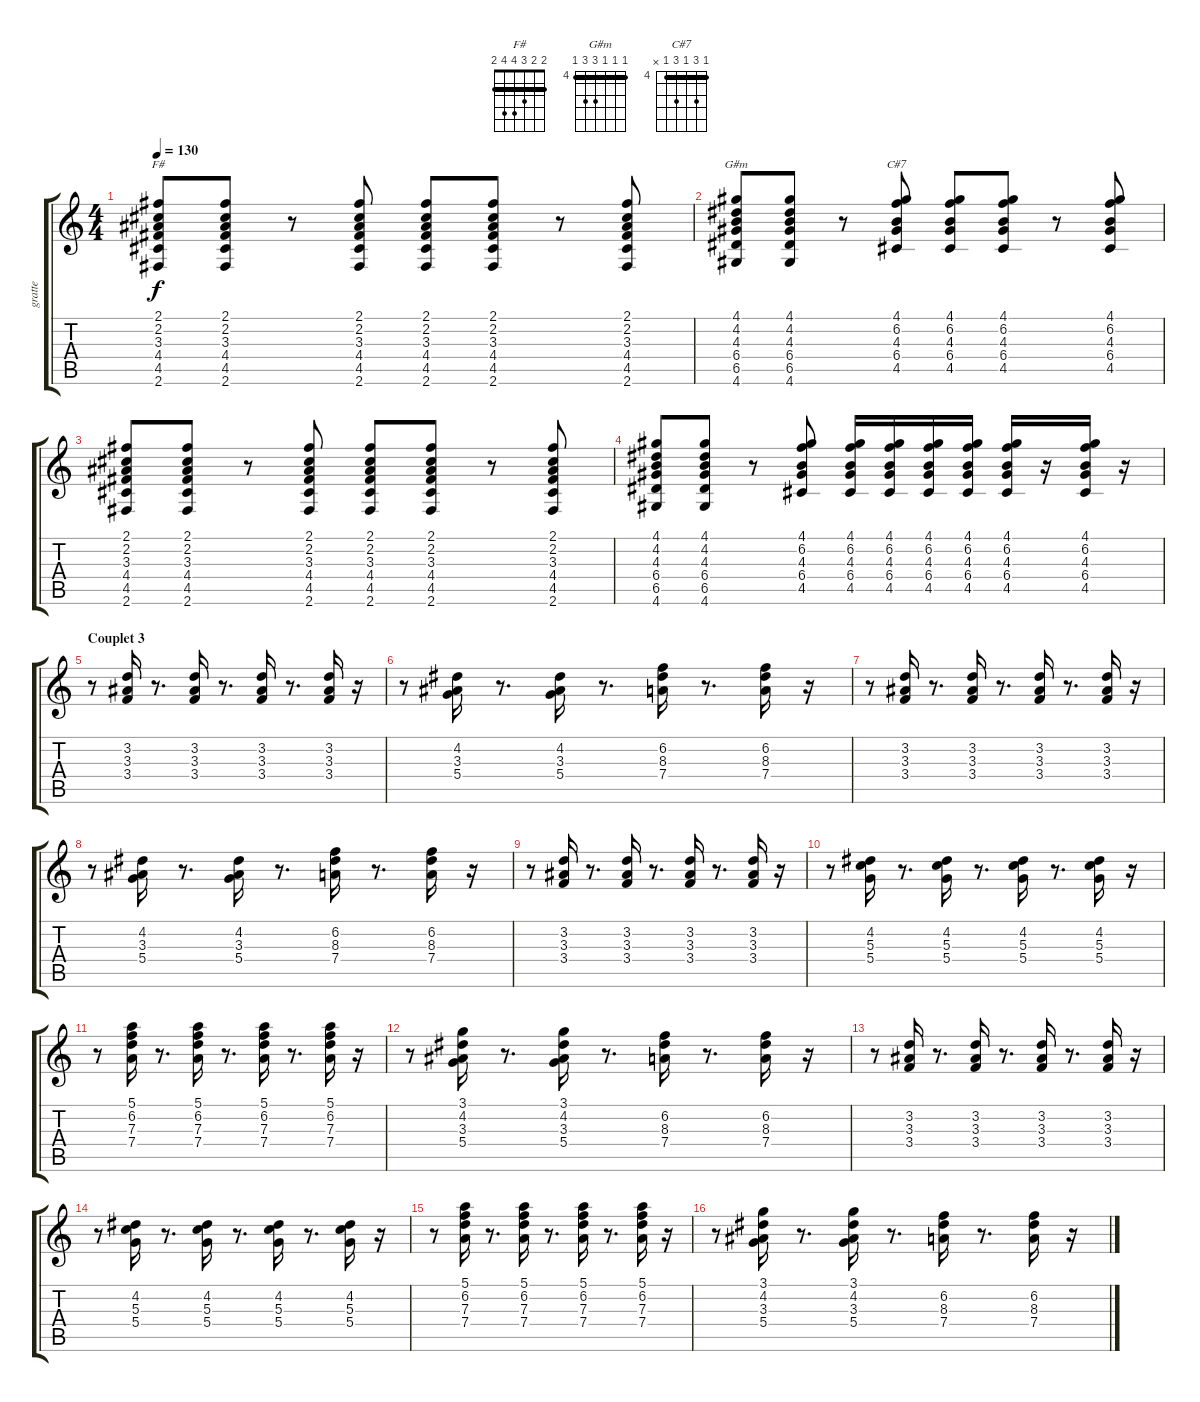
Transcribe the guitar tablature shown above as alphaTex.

\track ("gratte" "gratte") {instrument electricguitarclean}
\staff {score tabs}
\tuning (E4 B3 G3 D3 A2 E2) {hide}
\chord ("F#" 2 2 3 4 4 2) {barre 2}
\chord ("G#m" 4 4 4 6 6 4) {firstfret 4 barre 4}
\chord ("C#7" 4 6 4 6 4 x) {firstfret 4 barre 4}
\ts (4 4)
\tempo 130
\clef g2
\ks c
(2.1 2.2 3.3 4.4 4.5 2.6).8{ch "F#" dy f} (2.1 2.2 3.3 4.4 4.5 2.6).8 r.8 (2.1 2.2 3.3 4.4 4.5 2.6).8 (2.1 2.2 3.3 4.4 4.5 2.6).8 (2.1 2.2 3.3 4.4 4.5 2.6).8 r.8 (2.1 2.2 3.3 4.4 4.5 2.6).8 |
(4.1 4.2 4.3 6.4 6.5 4.6).8{ch "G#m"} (4.1 4.2 4.3 6.4 6.5 4.6).8 r.8 (4.1 6.2 4.3 6.4 4.5).8{ch "C#7"} (4.1 6.2 4.3 6.4 4.5).8 (4.1 6.2 4.3 6.4 4.5).8 r.8 (4.1 6.2 4.3 6.4 4.5).8 |
(2.1 2.2 3.3 4.4 4.5 2.6).8 (2.1 2.2 3.3 4.4 4.5 2.6).8 r.8 (2.1 2.2 3.3 4.4 4.5 2.6).8 (2.1 2.2 3.3 4.4 4.5 2.6).8 (2.1 2.2 3.3 4.4 4.5 2.6).8 r.8 (2.1 2.2 3.3 4.4 4.5 2.6).8 |
(4.1 4.2 4.3 6.4 6.5 4.6).8 (4.1 4.2 4.3 6.4 6.5 4.6).8 r.8 (4.1 6.2 4.3 6.4 4.5).8 (4.1 6.2 4.3 6.4 4.5).16 (4.1 6.2 4.3 6.4 4.5).16 (4.1 6.2 4.3 6.4 4.5).16 (4.1 6.2 4.3 6.4 4.5).16 (4.1 6.2 4.3 6.4 4.5).16 r.16 (4.1 6.2 4.3 6.4 4.5).16 r.16 |
\section ("" "Couplet 3")
r.8 (3.2 3.3 3.4).16 r.8{d} (3.2 3.3 3.4).16 r.8{d} (3.2 3.3 3.4).16 r.8{d} (3.2 3.3 3.4).16 r.16 |
r.8 (4.2 3.3 5.4).16 r.8{d} (4.2 3.3 5.4).16 r.8{d} (6.2 8.3 7.4).16 r.8{d} (6.2 8.3 7.4).16 r.16 |
r.8 (3.2 3.3 3.4).16 r.8{d} (3.2 3.3 3.4).16 r.8{d} (3.2 3.3 3.4).16 r.8{d} (3.2 3.3 3.4).16 r.16 |
r.8 (4.2 3.3 5.4).16 r.8{d} (4.2 3.3 5.4).16 r.8{d} (6.2 8.3 7.4).16 r.8{d} (6.2 8.3 7.4).16 r.16 |
r.8 (3.2 3.3 3.4).16 r.8{d} (3.2 3.3 3.4).16 r.8{d} (3.2 3.3 3.4).16 r.8{d} (3.2 3.3 3.4).16 r.16 |
r.8 (4.2 5.3 5.4).16 r.8{d} (4.2 5.3 5.4).16 r.8{d} (4.2 5.3 5.4).16 r.8{d} (4.2 5.3 5.4).16 r.16 |
r.8 (5.1 6.2 7.3 7.4).16 r.8{d} (5.1 6.2 7.3 7.4).16 r.8{d} (5.1 6.2 7.3 7.4).16 r.8{d} (5.1 6.2 7.3 7.4).16 r.16 |
r.8 (3.1 4.2 3.3 5.4).16 r.8{d} (3.1 4.2 3.3 5.4).16 r.8{d} (6.2 8.3 7.4).16 r.8{d} (6.2 8.3 7.4).16 r.16 |
r.8 (3.2 3.3 3.4).16 r.8{d} (3.2 3.3 3.4).16 r.8{d} (3.2 3.3 3.4).16 r.8{d} (3.2 3.3 3.4).16 r.16 |
r.8 (4.2 5.3 5.4).16 r.8{d} (4.2 5.3 5.4).16 r.8{d} (4.2 5.3 5.4).16 r.8{d} (4.2 5.3 5.4).16 r.16 |
r.8 (5.1 6.2 7.3 7.4).16 r.8{d} (5.1 6.2 7.3 7.4).16 r.8{d} (5.1 6.2 7.3 7.4).16 r.8{d} (5.1 6.2 7.3 7.4).16 r.16 |
r.8 (3.1 4.2 3.3 5.4).16 r.8{d} (3.1 4.2 3.3 5.4).16 r.8{d} (6.2 8.3 7.4).16 r.8{d} (6.2 8.3 7.4).16 r.16
